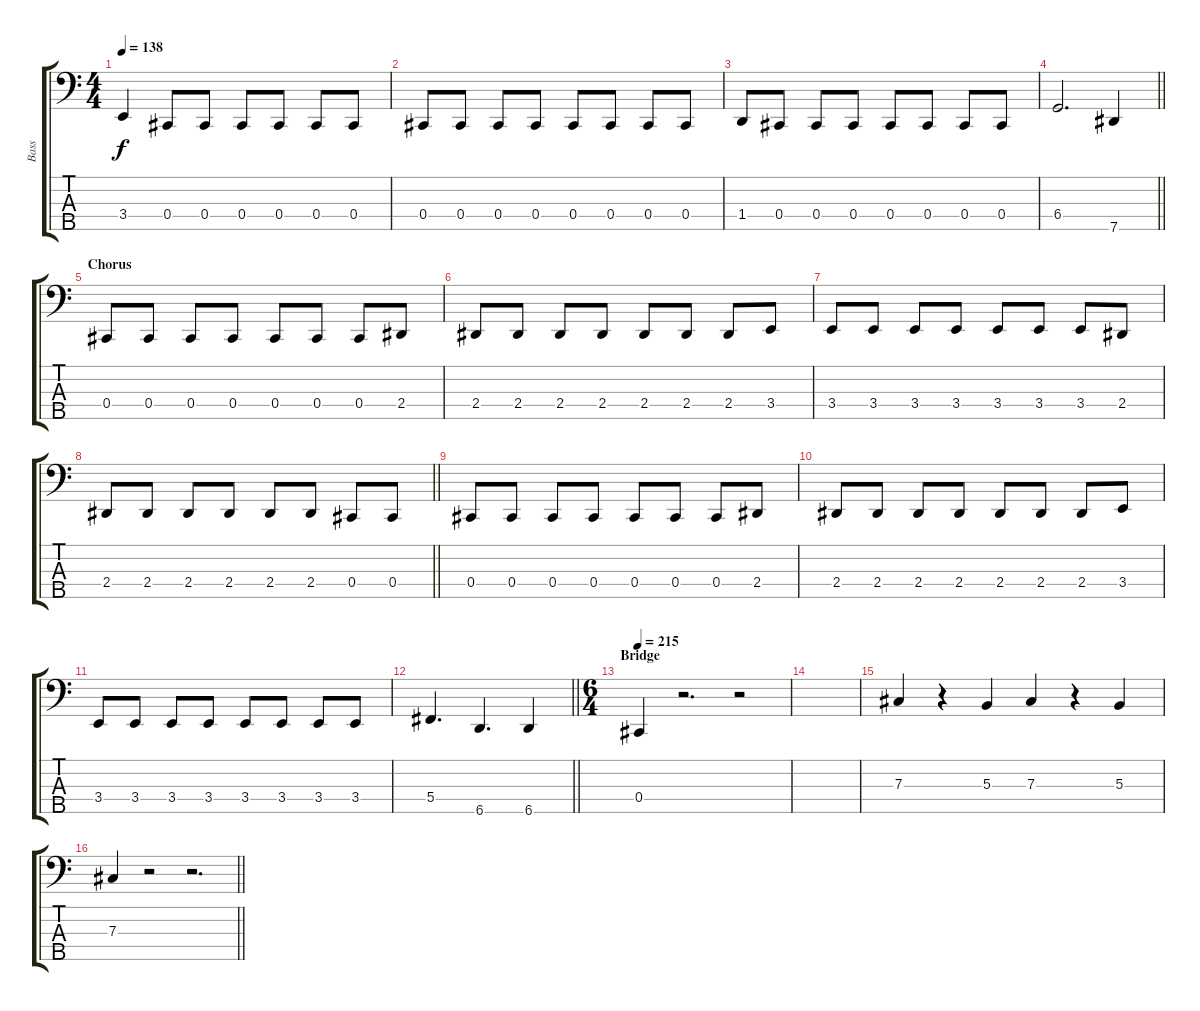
\track ("Bass" "Bass") {instrument electricbassfinger}
\staff {score tabs}
\tuning (E2 B1 Gb1 Db1 Ab0) {hide}
\ts (4 4)
\section ("" "")
\tempo 138
\clef f4
\ks c
3.4.4{dy f} 0.4.8 0.4.8 0.4.8 0.4.8 0.4.8 0.4.8 |
0.4.8 0.4.8 0.4.8 0.4.8 0.4.8 0.4.8 0.4.8 0.4.8 |
1.4.8 0.4.8 0.4.8 0.4.8 0.4.8 0.4.8 0.4.8 0.4.8 |
\barLineRight lightlight
6.4.2{d} 7.5.4 |
\section ("" "Chorus")
0.4.8 0.4.8 0.4.8 0.4.8 0.4.8 0.4.8 0.4.8 2.4.8 |
2.4.8 2.4.8 2.4.8 2.4.8 2.4.8 2.4.8 2.4.8 3.4.8 |
3.4.8 3.4.8 3.4.8 3.4.8 3.4.8 3.4.8 3.4.8 2.4.8 |
\barLineRight lightlight
2.4.8 2.4.8 2.4.8 2.4.8 2.4.8 2.4.8 0.4.8 0.4.8 |
\section ("" "")
0.4.8 0.4.8 0.4.8 0.4.8 0.4.8 0.4.8 0.4.8 2.4.8 |
2.4.8 2.4.8 2.4.8 2.4.8 2.4.8 2.4.8 2.4.8 3.4.8 |
3.4.8 3.4.8 3.4.8 3.4.8 3.4.8 3.4.8 3.4.8 3.4.8 |
\barLineRight lightlight
5.4.4{d} 6.5.4{d} 6.5.4 |
\ts (6 4)
\section ("" "Bridge")
\tempo 215
0.4.4 r.2{d} r.2 |
|
7.3.4{volume 14} r.4 5.3.4 7.3.4 r.4 5.3.4 |
\barLineRight lightlight
7.3.4 r.2 r.2{d}
